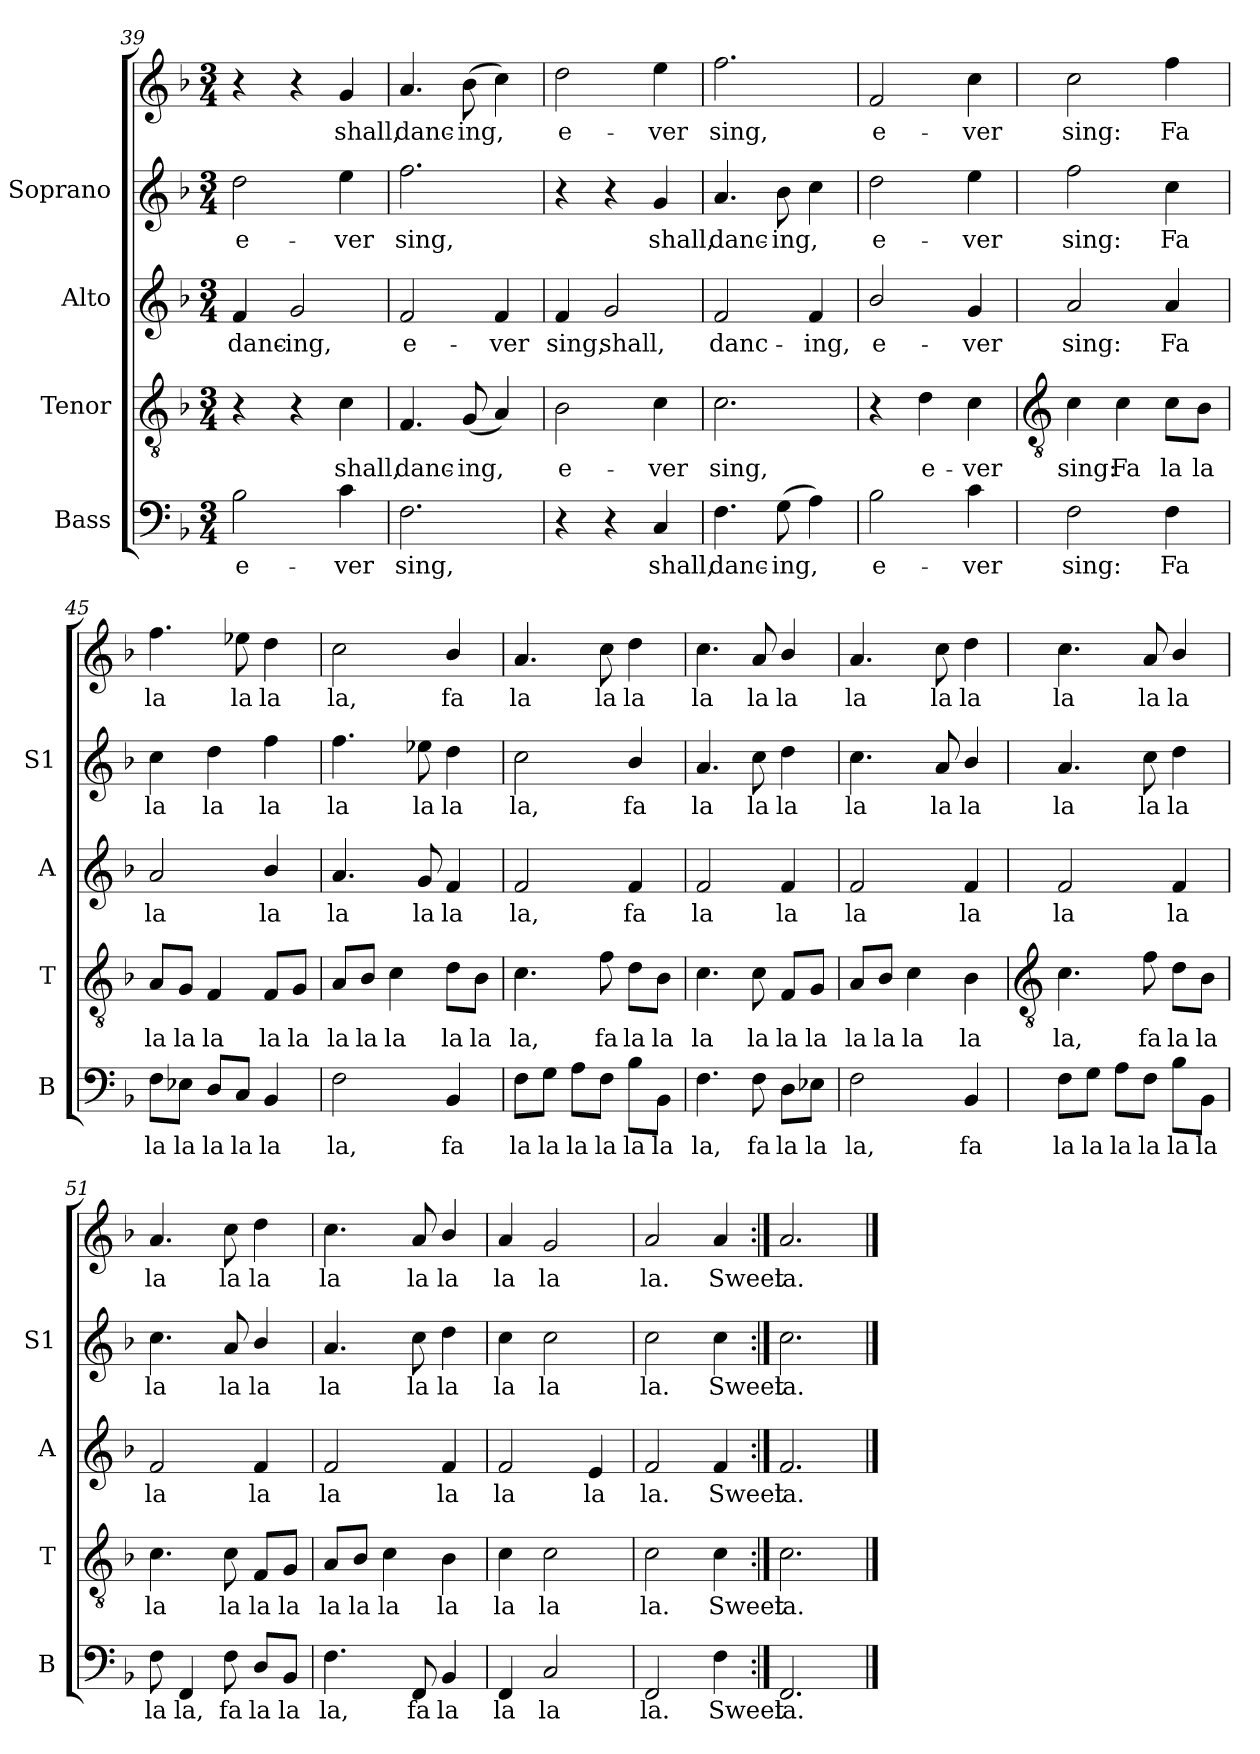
**kern	**text	**kern	**text	**kern	**text	**kern	**text	**kern	**text
*part4	*part4	*part3	*part3	*part2	*part2	*part1	*part1	*part1	*part1
*staff5	*staff5	*staff4	*staff4	*staff3	*staff3	*staff2	*staff2	*staff1	*staff1
*I"Bass	*	*I"Tenor	*	*I"Alto	*	*I"Soprano	*	*	*
*I'B	*	*I'T	*	*I'A	*	*I'S1	*	*	*
*clefF4	*	*clefGv2	*	*clefG2	*	*clefG2	*	*clefG2	*
*k[b-]	*	*k[b-]	*	*k[b-]	*	*k[b-]	*	*k[b-]	*
*F:	*	*F:	*	*F:	*	*F:	*	*F:	*
*M3/4	*	*M3/4	*	*M3/4	*	*M3/4	*	*M3/4	*
=39	=39	=39	=39	=39	=39	=39	=39	=39	=39
!	!LO:LY:b	!	!	!	!LO:LY:b	!	!LO:LY:b	!	!
2B-	e-	4r	.	4f	danc-	2dd	e-	4r	.
!	!	!	!	!	!LO:LY:b	!	!	!	!
.	.	4r	.	2g	-ing,	.	.	4r	.
!	!LO:LY:b	!	!LO:LY:b	!	!	!	!LO:LY:b	!	!LO:LY:b
4c	-ver	4c	shall,	.	.	4ee	-ver	4g	shall,
=40	=40	=40	=40	=40	=40	=40	=40	=40	=40
!	!LO:LY:b	!	!LO:LY:b	!	!LO:LY:b	!	!LO:LY:b	!	!LO:LY:b
2.F	sing,	4.F	danc-	2f	e-	2.ff	sing,	4.a	danc-
!	!	!	!LO:LY:b	!	!	!	!	!	!LO:LY:b
.	.	(<8G	-ing,	.	.	.	.	(>8b-	-ing,
!	!	!	!	!	!LO:LY:b	!	!	!	!
.	.	4A/)	.	4f	-ver	.	.	4cc)	.
=41	=41	=41	=41	=41	=41	=41	=41	=41	=41
!	!	!	!LO:LY:b	!	!LO:LY:b	!	!	!	!LO:LY:b
4r	.	2B-	e-	4f	sing,	4r	.	2dd	e-
!	!	!	!	!	!LO:LY:b	!	!	!	!
4r	.	.	.	2g	shall,	4r	.	.	.
!	!LO:LY:b	!	!LO:LY:b	!	!	!	!LO:LY:b	!	!LO:LY:b
4C	shall,	4c	-ver	.	.	4g	shall,	4ee	-ver
=42	=42	=42	=42	=42	=42	=42	=42	=42	=42
!	!LO:LY:b	!	!LO:LY:b	!	!LO:LY:b	!	!LO:LY:b	!	!LO:LY:b
4.F	danc-	2.c	sing,	2f	danc-	4.a	danc-	2.ff	sing,
!	!LO:LY:b	!	!	!	!	!	!LO:LY:b	!	!
(>8G	-ing,	.	.	.	.	8b-	-ing,	.	.
!	!	!	!	!	!LO:LY:b	!	!	!	!
4A)	.	.	.	4f	-ing,	4cc	.	.	.
=43	=43	=43	=43	=43	=43	=43	=43	=43	=43
!	!LO:LY:b	!	!	!	!LO:LY:b	!	!LO:LY:b	!	!LO:LY:b
2B-	e-	4r	.	2b-/	e-	2dd	e-	2f	e-
!	!	!	!LO:LY:b	!	!	!	!	!	!
.	.	4d	e-	.	.	.	.	.	.
!	!LO:LY:b	!	!LO:LY:b	!	!LO:LY:b	!	!LO:LY:b	!	!LO:LY:b
4c	-ver	4c	-ver	4g	-ver	4ee	-ver	4cc	-ver
!!LO:LB:g=z
=44	=44	=44	=44	=44	=44	=44	=44	=44	=44
*	*	*clefGv2	*	*	*	*	*	*	*
!	!LO:LY:b	!	!LO:LY:b	!	!LO:LY:b	!	!LO:LY:b	!	!LO:LY:b
2F	sing:	4c	sing:	2a	sing:	2ff	sing:	2cc	sing:
!	!	!	!LO:LY:b	!	!	!	!	!	!
.	.	4c	Fa	.	.	.	.	.	.
!	!LO:LY:b	!	!LO:LY:b	!	!LO:LY:b	!	!LO:LY:b	!	!LO:LY:b
4F	Fa	8c\L	la	4a	Fa	4cc	Fa	4ff	Fa
!	!	!	!LO:LY:b	!	!	!	!	!	!
.	.	8B-\J	la	.	.	.	.	.	.
=45	=45	=45	=45	=45	=45	=45	=45	=45	=45
!	!LO:LY:b	!	!LO:LY:b	!	!LO:LY:b	!	!LO:LY:b	!	!LO:LY:b
8F\L	la	8A/L	la	2a	la	4cc	la	4.ff	la
!	!LO:LY:b	!	!LO:LY:b	!	!	!	!	!	!
8E-X\J	la	8G/J	la	.	.	.	.	.	.
!	!LO:LY:b	!	!LO:LY:b	!	!	!	!LO:LY:b	!	!
8D/L	la	4F	la	.	.	4dd	la	.	.
!	!LO:LY:b	!	!	!	!	!	!	!	!LO:LY:b
8C/J	la	.	.	.	.	.	.	8ee-X	la
!	!LO:LY:b	!	!LO:LY:b	!	!LO:LY:b	!	!LO:LY:b	!	!LO:LY:b
4BB-	la	8F/L	la	4b-/	la	4ff	la	4dd	la
!	!	!	!LO:LY:b	!	!	!	!	!	!
.	.	8G/J	la	.	.	.	.	.	.
=46	=46	=46	=46	=46	=46	=46	=46	=46	=46
!	!LO:LY:b	!	!LO:LY:b	!	!LO:LY:b	!	!LO:LY:b	!	!LO:LY:b
2F	la,	8A/L	la	4.a	la	4.ff	la	2cc	la,
!	!	!	!LO:LY:b	!	!	!	!	!	!
.	.	8B-/J	la	.	.	.	.	.	.
!	!	!	!LO:LY:b	!	!	!	!	!	!
.	.	4c	la	.	.	.	.	.	.
!	!	!	!	!	!LO:LY:b	!	!LO:LY:b	!	!
.	.	.	.	8g	la	8ee-X	la	.	.
!	!LO:LY:b	!	!LO:LY:b	!	!LO:LY:b	!	!LO:LY:b	!	!LO:LY:b
4BB-	fa	8d\L	la	4f	la	4dd	la	4b-/	fa
!	!	!	!LO:LY:b	!	!	!	!	!	!
.	.	8B-\J	la	.	.	.	.	.	.
=47	=47	=47	=47	=47	=47	=47	=47	=47	=47
!	!LO:LY:b	!	!LO:LY:b	!	!LO:LY:b	!	!LO:LY:b	!	!LO:LY:b
8F\L	la	4.c	la,	2f	la,	2cc	la,	4.a	la
!	!LO:LY:b	!	!	!	!	!	!	!	!
8G\J	la	.	.	.	.	.	.	.	.
!	!LO:LY:b	!	!	!	!	!	!	!	!
8A\L	la	.	.	.	.	.	.	.	.
!	!LO:LY:b	!	!LO:LY:b	!	!	!	!	!	!LO:LY:b
8F\J	la	8f	fa	.	.	.	.	8cc	la
!	!LO:LY:b	!	!LO:LY:b	!	!LO:LY:b	!	!LO:LY:b	!	!LO:LY:b
8B-\L	la	8d\L	la	4f	fa	4b-/	fa	4dd	la
!	!LO:LY:b	!	!LO:LY:b	!	!	!	!	!	!
8BB-\J	la	8B-\J	la	.	.	.	.	.	.
=48	=48	=48	=48	=48	=48	=48	=48	=48	=48
!	!LO:LY:b	!	!LO:LY:b	!	!LO:LY:b	!	!LO:LY:b	!	!LO:LY:b
4.F	la,	4.c	la	2f	la	4.a	la	4.cc	la
!	!LO:LY:b	!	!LO:LY:b	!	!	!	!LO:LY:b	!	!LO:LY:b
8F	fa	8c	la	.	.	8cc	la	8a	la
!	!LO:LY:b	!	!LO:LY:b	!	!LO:LY:b	!	!LO:LY:b	!	!LO:LY:b
8D\L	la	8F/L	la	4f	la	4dd	la	4b-/	la
!	!LO:LY:b	!	!LO:LY:b	!	!	!	!	!	!
8E-X\J	la	8G/J	la	.	.	.	.	.	.
=49	=49	=49	=49	=49	=49	=49	=49	=49	=49
!	!LO:LY:b	!	!LO:LY:b	!	!LO:LY:b	!	!LO:LY:b	!	!LO:LY:b
2F	la,	8A/L	la	2f	la	4.cc	la	4.a	la
!	!	!	!LO:LY:b	!	!	!	!	!	!
.	.	8B-/J	la	.	.	.	.	.	.
!	!	!	!LO:LY:b	!	!	!	!	!	!
.	.	4c	la	.	.	.	.	.	.
!	!	!	!	!	!	!	!LO:LY:b	!	!LO:LY:b
.	.	.	.	.	.	8a	la	8cc	la
!	!LO:LY:b	!	!LO:LY:b	!	!LO:LY:b	!	!LO:LY:b	!	!LO:LY:b
4BB-	fa	4B-	la	4f	la	4b-/	la	4dd	la
!!LO:LB:g=z
=50	=50	=50	=50	=50	=50	=50	=50	=50	=50
*	*	*clefGv2	*	*	*	*	*	*	*
!	!LO:LY:b	!	!LO:LY:b	!	!LO:LY:b	!	!LO:LY:b	!	!LO:LY:b
8F\L	la	4.c	la,	2f	la	4.a	la	4.cc	la
!	!LO:LY:b	!	!	!	!	!	!	!	!
8G\J	la	.	.	.	.	.	.	.	.
!	!LO:LY:b	!	!	!	!	!	!	!	!
8A\L	la	.	.	.	.	.	.	.	.
!	!LO:LY:b	!	!LO:LY:b	!	!	!	!LO:LY:b	!	!LO:LY:b
8F\J	la	8f	fa	.	.	8cc	la	8a	la
!	!LO:LY:b	!	!LO:LY:b	!	!LO:LY:b	!	!LO:LY:b	!	!LO:LY:b
8B-\L	la	8d\L	la	4f	la	4dd	la	4b-/	la
!	!LO:LY:b	!	!LO:LY:b	!	!	!	!	!	!
8BB-\J	la	8B-\J	la	.	.	.	.	.	.
=51	=51	=51	=51	=51	=51	=51	=51	=51	=51
!	!LO:LY:b	!	!LO:LY:b	!	!LO:LY:b	!	!LO:LY:b	!	!LO:LY:b
8F	la	4.c	la	2f	la	4.cc	la	4.a	la
!	!LO:LY:b	!	!	!	!	!	!	!	!
4FF	la,	.	.	.	.	.	.	.	.
!	!LO:LY:b	!	!LO:LY:b	!	!	!	!LO:LY:b	!	!LO:LY:b
8F	fa	8c	la	.	.	8a	la	8cc	la
!	!LO:LY:b	!	!LO:LY:b	!	!LO:LY:b	!	!LO:LY:b	!	!LO:LY:b
8D/L	la	8F/L	la	4f	la	4b-/	la	4dd	la
!	!LO:LY:b	!	!LO:LY:b	!	!	!	!	!	!
8BB-/J	la	8G/J	la	.	.	.	.	.	.
=52	=52	=52	=52	=52	=52	=52	=52	=52	=52
!	!LO:LY:b	!	!LO:LY:b	!	!LO:LY:b	!	!LO:LY:b	!	!LO:LY:b
4.F	la,	8A/L	la	2f	la	4.a	la	4.cc	la
!	!	!	!LO:LY:b	!	!	!	!	!	!
.	.	8B-/J	la	.	.	.	.	.	.
!	!	!	!LO:LY:b	!	!	!	!	!	!
.	.	4c	la	.	.	.	.	.	.
!	!LO:LY:b	!	!	!	!	!	!LO:LY:b	!	!LO:LY:b
8FF	fa	.	.	.	.	8cc	la	8a	la
!	!LO:LY:b	!	!LO:LY:b	!	!LO:LY:b	!	!LO:LY:b	!	!LO:LY:b
4BB-	la	4B-	la	4f	la	4dd	la	4b-/	la
=53	=53	=53	=53	=53	=53	=53	=53	=53	=53
!	!LO:LY:b	!	!LO:LY:b	!	!LO:LY:b	!	!LO:LY:b	!	!LO:LY:b
4FF	la	4c	la	2f	la	4cc	la	4a	la
!	!LO:LY:b	!	!LO:LY:b	!	!	!	!LO:LY:b	!	!LO:LY:b
2C	la	2c	la	.	.	2cc	la	2g	la
!	!	!	!	!	!LO:LY:b	!	!	!	!
.	.	.	.	4e	la	.	.	.	.
=54	=54	=54	=54	=54	=54	=54	=54	=54	=54
!	!LO:LY:b	!	!LO:LY:b	!	!LO:LY:b	!	!LO:LY:b	!	!LO:LY:b
2FF	la.	2c	la.	2f	la.	2cc	la.	2a	la.
!	!LO:LY:b	!	!LO:LY:b	!	!LO:LY:b	!	!LO:LY:b	!	!LO:LY:b
4F	Sweet	4c	Sweet	4f	Sweet	4cc	Sweet	4a	Sweet
=55:|!	=55:|!	=55:|!	=55:|!	=55:|!	=55:|!	=55:|!	=55:|!	=55:|!	=55:|!
!	!LO:LY:b	!	!LO:LY:b	!	!LO:LY:b	!	!LO:LY:b	!	!LO:LY:b
2.FF	la.	2.c	la.	2.f	la.	2.cc	la.	2.a	la.
==	==	==	==	==	==	==	==	==	==
*-	*-	*-	*-	*-	*-	*-	*-	*-	*-
